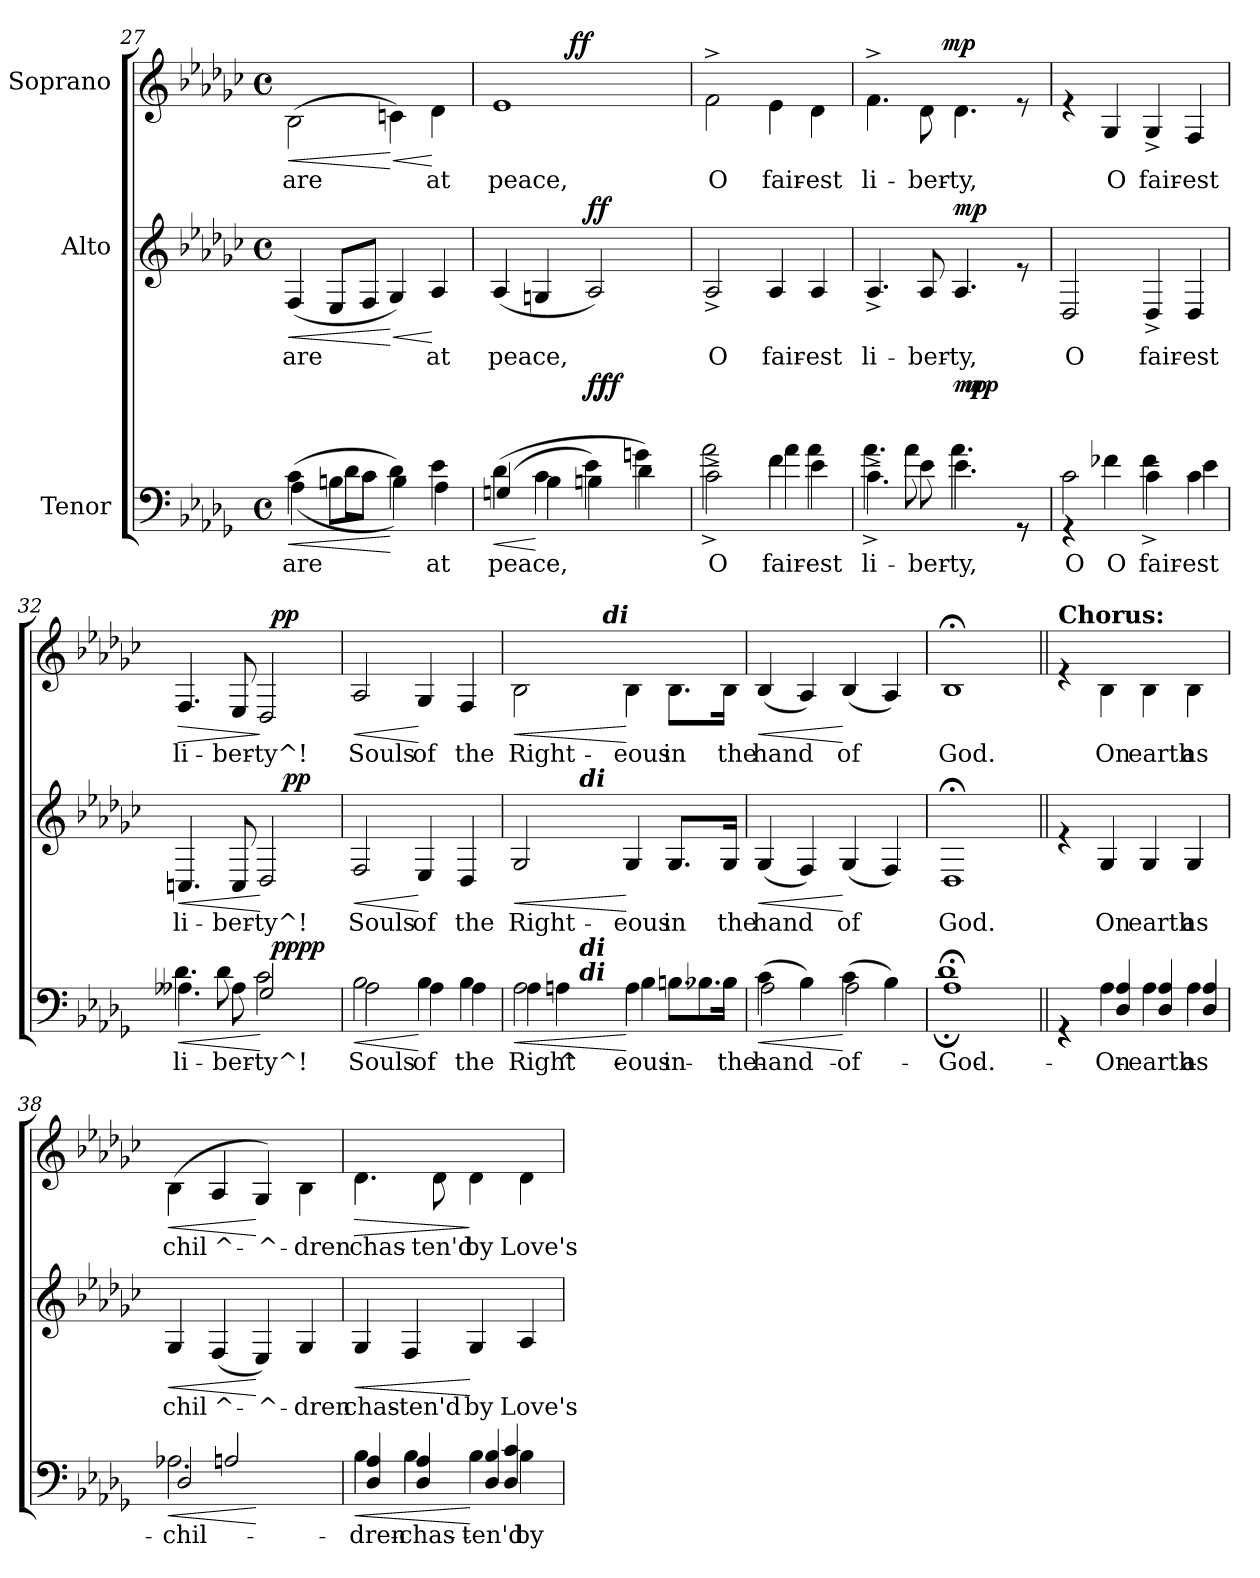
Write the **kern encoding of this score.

**kern	**text	**dynam	**kern	**text	**dynam	**kern	**text	**dynam
*part3	*part3	*part3	*part2	*part2	*part2	*part1	*part1	*part1
*staff3	*staff3	*staff3	*staff2	*staff2	*staff2	*staff1	*staff1	*staff1
*I"Tenor	*	*	*I"Alto	*	*	*I"Soprano	*	*
!!LO:LB:g=z
*clefF4	*	*	*clefG2	*	*	*clefG2	*	*
*ITrd4c7	*	*	*ITrd-7c-12	*	*	*ITrd-7c-12	*	*
*k[b-e-a-d-g-c-]	*	*	*k[b-e-a-d-g-c-]	*	*	*k[b-e-a-d-g-c-]	*	*
*G-:	*	*	*G-:	*	*	*G-:	*	*
*M4/4	*	*	*M4/4	*	*	*M4/4	*	*
*met(c)	*	*	*met(c)	*	*	*met(c)	*	*
=27	=27	=27	=27	=27	=27	=27	=27	=27
!	!LO:LY:b	!LO:HP:b	!	!	!	!	!	!
*^	*	*	*	*	*	*	*	*
!	!	!LO:LY:b	!	!	!LO:LY:b	!LO:HP:b	!	!LO:LY:b	!LO:HP:b
(>4F\	(>4D-\	are	<	(<4f/	are	<	(>2b-\	are	<
8En\L	8G-\L	.	.	8e-/L	.	.	.	.	.
8F\J	8F\J	.	.	8f/J	.	.	.	.	.
!	!	!	!	!	!	!LO:HP:n=1:b	!	!	!LO:HP:n=1:b
4G-\)	4E\)	.	[	4g-/)	.	[ <	4ccn\)	.	[ <
!	!	!LO:LY:b	!	!	!	!	!	!	!
!	!	!LO:LY:b	!	!	!LO:LY:b	!	!	!LO:LY:b	!
4A-\	4D-\	at	.	4a-/	at	[	4dd-\	at	[
=28	=28	=28	=28	=28	=28	=28	=28	=28	=28
!	!	!LO:LY:b	!LO:HP:b	!	!	!	!	!	!
!	!	!LO:LY:b	!	!	!LO:LY:b	!	!	!LO:LY:b	!
*	*^	*	*	*	*	*	*^	*	*
(>4G-\	(<4Cn/	2ryy	peace,	<	(<4a-/	peace,	.	1ee-	4..ryy	peace,	.
4F\	4E-\	.	.	[	4gn/	.	.	.	.	.	.
!	!	!	!	!	!	!	!	!	!	!	!LO:DY:a
.	.	.	.	.	.	.	.	.	2ryy	.	ff
!	!	!	!	!LO:DY:a	!	!	!LO:DY:a	!	!	!	!
4En\	4A-\)	32ryy	.	ff	2a-/)	.	ff	.	.	.	.
!	!	!	!	!LO:DY:a	!	!	!	!	!	!	!
.	.	4...ryy	.	ff	.	.	.	.	.	.	.
4G-\)	4cn\	.	.	.	.	.	.	.	.	.	.
.	.	.	.	.	.	.	.	.	16ryy	.	.
=29	=29	=29	=29	=29	=29	=29	=29	=29	=29	=29	=29
!	!	!	!LO:LY:b	!	!	!	!	!	!	!	!
!	!	!	!LO:LY:b	!	!	!LO:LY:b	!	!	!	!LO:LY:b	!
*	*v	*v	*	*	*	*	*	*v	*v	*	*
2F^<\	2d-^<\	O	.	2a-^</	O	.	2ff^>\	O	.
!	!	!LO:LY:b	!	!	!	!	!	!	!
!	!	!LO:LY:b	!	!	!LO:LY:b	!	!	!LO:LY:b	!
4B-\	4d-\	fair-	.	4a-/	fair-	.	4ee-\	fair-	.
!	!	!LO:LY:b	!	!	!	!	!	!	!
!	!	!LO:LY:b	!	!	!LO:LY:b	!	!	!LO:LY:b	!
4A-\	4d-\	-est	.	4a-/	-est	.	4dd-\	-est	.
=30	=30	=30	=30	=30	=30	=30	=30	=30	=30
!	!	!LO:LY:b	!	!	!	!	!	!	!
!	!	!LO:LY:b	!	!	!LO:LY:b	!	!	!LO:LY:b	!
*	*^	*	*	*	*	*	*^	*	*
4.F^<\	4.d-^<\	2ryy	li-	.	4.a-^</	li-	.	4.ff^>\	4...ryy	li-	.
!	!	!	!LO:LY:b	!	!	!	!	!	!	!	!
!	!	!	!LO:LY:b	!	!	!LO:LY:b	!	!	!	!LO:LY:b	!
8A-\	8d-\	.	-ber-	.	8a-/	-ber-	.	8dd-\	.	-ber-	.
!	!	!	!	!	!	!	!	!	!	!	!LO:DY:a
.	.	.	.	.	.	.	.	.	2ryy	.	mp
!	!	!	!LO:LY:b	!	!	!	!	!	!	!	!
!	!	!	!LO:LY:b	!LO:DY:a	!	!LO:LY:b	!LO:DY:a	!	!	!LO:LY:b	!
4.A-\	4.d-\	32ryy	-ty,	mp	4.a-/	-ty,	mp	4.dd-\	.	-ty,	.
!	!	!	!	!LO:DY:a	!	!	!	!	!	!	!
.	.	4...ryy	.	mp	.	.	.	.	.	.	.
8rGG	8rGG	.	.	.	8re	.	.	8re	.	.	.
.	.	.	.	.	.	.	.	.	32ryy	.	.
=31	=31	=31	=31	=31	=31	=31	=31	=31	=31	=31	=31
!	!	!	!LO:LY:b	!	!	!LO:LY:b	!	!	!	!	!
*	*v	*v	*	*	*	*	*	*v	*v	*	*
2F\	4rGG	O	.	2d-/	O	.	4re	.	.
!	!	!LO:LY:b	!	!	!	!	!	!LO:LY:b	!
.	4B--X\	O	.	.	.	.	4g-/	O	.
!	!	!LO:LY:b	!	!	!	!	!	!	!
!	!	!LO:LY:b	!	!	!LO:LY:b	!	!	!LO:LY:b	!
4F^<\	4B--^<\	fair-	.	4d-^</	fair-	.	4g-^</	fair-	.
!	!	!LO:LY:b	!	!	!	!	!	!	!
!	!	!LO:LY:b	!	!	!LO:LY:b	!	!	!LO:LY:b	!
4F\	4A-\	-est	.	4d-/	-est	.	4f/	-est	.
!!LO:PB:g=z
=32	=32	=32	=32	=32	=32	=32	=32	=32	=32
!	!	!LO:LY:b	!LO:HP:b	!	!	!	!	!	!
!	!	!LO:LY:b	!	!	!LO:LY:b	!LO:HP:b	!	!LO:LY:b	!LO:HP:b
*	*^	*	*	*^	*	*	*^	*	*
4.D--X\	4.G-\	2ryy	li-	<	4.cn/	2ryy	li-	<	4.f/	2ryy	li-	>
!	!	!	!LO:LY:b	!	!	!	!	!	!	!	!	!
!	!	!	!LO:LY:b	!	!	!	!LO:LY:b	!	!	!	!LO:LY:b	!
8D--\	8G-\	.	-ber-	.	8c/	.	-ber-	.	8e-/	.	-ber-	.
!	!	!	!LO:LY:b	!	!	!	!	!	!	!	!	!
!	!	!	!LO:LY:b	!	!	!	!LO:LY:b	!	!	!	!LO:LY:b	!
2C-/	2F\	32ryy	-ty^!	[	2d-/	16ryy	-ty^!	[	2d-/	32ryy	-ty^!	]
!	!	!	!	!LO:DY:a	!	!	!	!	!	!	!	!
!	!	!	!	!LO:DY:n=1:a	!	!	!	!	!	!	!	!LO:DY:a
.	.	4...ryy	.	pp pp	.	.	.	.	.	4...ryy	.	pp
!	!	!	!	!	!	!	!	!LO:DY:a	!	!	!	!
.	.	.	.	.	.	4..ryy	.	pp	.	.	.	.
=33	=33	=33	=33	=33	=33	=33	=33	=33	=33	=33	=33	=33
!	!	!	!LO:LY:b	!LO:HP:b	!	!	!	!	!	!	!	!
!	!	!	!LO:LY:b	!	!	!	!LO:LY:b	!LO:HP:b	!	!	!LO:LY:b	!LO:HP:b
*	*v	*v	*	*	*	*	*	*	*v	*v	*	*
*	*	*	*	*v	*v	*	*	*	*	*
2E-\	2D-\	Souls	<	2f/	Souls	<	2a-/	Souls	<
!	!	!LO:LY:b	!	!	!	!	!	!	!
!	!	!LO:LY:b	!	!	!LO:LY:b	!	!	!LO:LY:b	!
4E-\	4D-\	of	[	4e-/	of	[	4g-/	of	[
!	!	!LO:LY:b	!	!	!	!	!	!	!
!	!	!LO:LY:b	!	!	!LO:LY:b	!	!	!LO:LY:b	!
4E-\	4D-\	the	.	4d-/	the	.	4f/	the	.
=34	=34	=34	=34	=34	=34	=34	=34	=34	=34
!	!	!LO:LY:b	!LO:HP:b	!	!	!	!	!	!
!	!	!LO:LY:b	!	!	!LO:LY:b	!LO:HP:b	!	!LO:LY:b	!LO:HP:b
*	*^	*	*	*^	*	*	*^	*	*
2D-\	4D-\	4ryy	Right	<	2g-/	4ryy	Right-	<	2b-\	4ryy	Right-	<
!	!	!	!LO:LY:b	!	!	!	!	!	!	!	!	!
.	4Dn\	16.ryy	^-	.	.	16.ryy	.	.	.	8ryy	.	.
!	!	!	!	!	!	!LO:TX:a:Bi:t=di	!	!	!	!	!	!
!	!	!LO:TX:a:Bi:t=di	!	!	!	!	!	!	!	!	!	!
!	!	!LO:TX:a:Bi:t=di	!	!	!	!	!	!	!	!	!	!
.	.	2ryy	.	.	.	2ryy	.	.	.	.	.	.
.	.	.	.	.	.	.	.	.	.	32ryy	.	.
!	!	!	!	!	!	!	!	!	!	!LO:TX:a:Bi:t=di	!	!
.	.	.	.	.	.	.	.	.	.	2ryy	.	.
!	!	!	!LO:LY:b	!	!	!	!	!	!	!	!	!
!	!	!	!LO:LY:b	!	!	!	!LO:LY:b	!	!	!	!LO:LY:b	!
4D\	4E-\	.	-eous	[	4g-/	.	-eous	[	4b-\	.	-eous	[
!	!	!	!LO:LY:b	!	!	!	!	!	!	!	!	!
!	!	!	!LO:LY:b	!	!	!	!LO:LY:b	!	!	!	!LO:LY:b	!
8.En\L	8.E-X\L	.	in	.	8.g-/L	.	in	.	8.b-\L	.	in	.
.	.	8ryy	.	.	.	8ryy	.	.	.	.	.	.
.	.	.	.	.	.	.	.	.	.	16.ryy	.	.
!	!	!	!LO:LY:b	!	!	!	!	!	!	!	!	!
!	!	!	!LO:LY:b	!	!	!	!LO:LY:b	!	!	!	!LO:LY:b	!
16E-\Jk	16E-\Jk	.	the	.	16g-/Jk	.	the	.	16b-\Jk	.	the	.
.	.	32ryy	.	.	.	32ryy	.	.	.	.	.	.
=35	=35	=35	=35	=35	=35	=35	=35	=35	=35	=35	=35	=35
!	!	!	!LO:LY:b	!LO:HP:b	!	!	!	!	!	!	!	!
!	!	!	!LO:LY:b	!	!	!	!LO:LY:b	!LO:HP:b	!	!	!LO:LY:b	!LO:HP:b
*	*v	*v	*	*	*	*	*	*	*v	*v	*	*
*	*	*	*	*v	*v	*	*	*	*	*
(>4F\	2D-\	hand	<	(<4g-/	hand	<	(<4b-/	hand	<
4E-\)	.	.	.	4f/)	.	.	4a-/)	.	.
!	!	!LO:LY:b	!	!	!	!	!	!	!
!	!	!LO:LY:b	!	!	!LO:LY:b	!	!	!LO:LY:b	!
(>4F\	2D-\	of	[	(<4g-/	of	[	(<4b-/	of	[
4E-\)	.	.	.	4f/)	.	.	4a-/)	.	.
=36	=36	=36	=36	=36	=36	=36	=36	=36	=36
!	!	!LO:LY:b	!	!	!	!	!	!	!
!	!	!LO:LY:b	!	!	!LO:LY:b	!	!	!LO:LY:b	!
1D-;<	1G-;<	God.	.	1d-;	God.	.	1b-;<	God.	.
!!LO:LB:g=z
=37||	=37||	=37||	=37||	=37||	=37||	=37||	=37||	=37||	=37||
!	!	!	!	!	!	!	!LO:TX:a:B:t=Chorus&colon;	!	!
4rGG	4rGG	.	.	4re	.	.	4re	.	.
!	!	!LO:LY:b	!	!	!	!	!	!	!
!	!	!LO:LY:b	!	!	!LO:LY:b	!	!	!LO:LY:b	!
4D-\	4GG-/ 4D-/	On	.	4g-/	On	.	4b-\	On	.
!	!	!LO:LY:b	!	!	!	!	!	!	!
!	!	!LO:LY:b	!	!	!LO:LY:b	!	!	!LO:LY:b	!
4D-\	4GG-/ 4D-/	earth	.	4g-/	earth	.	4b-\	earth	.
!	!	!LO:LY:b	!	!	!	!	!	!	!
!	!	!LO:LY:b	!	!	!LO:LY:b	!	!	!LO:LY:b	!
4D-\	4GG-/ 4D-/	as	.	4g-/	as	.	4b-\	as	.
=38	=38	=38	=38	=38	=38	=38	=38	=38	=38
!	!	!LO:LY:b	!LO:HP:b	!	!LO:LY:b	!LO:HP:b	!	!LO:LY:b	!LO:HP:b
*^	*^	*	*	*	*	*	*	*	*
2ryy	2.D-X\	2GG-/	2Dn/	chil-	<	4g-/	chil	<	(>4b-\	chil	<
!	!	!	!	!	!	!	!LO:LY:b	!	!	!LO:LY:b	!
.	.	.	.	.	.	(<4f/	^-	.	4a-/	^-	.
!	!	!	!	!	!	!	!LO:LY:b	!	!	!LO:LY:b	!
4ryy	.	4ryy	4ryy	.	[	4e-/)	-^-	[	4g-/)	-^-	[
!	!	!	!	!	!	!	!LO:LY:b	!	!	!LO:LY:b	!
4ryy	4ryy	4ryy	4ryy	.	.	4g-/	-dren	.	4b-\	-dren	.
=39	=39	=39	=39	=39	=39	=39	=39	=39	=39	=39	=39
!	!	!	!	!LO:LY:b	!LO:HP:b	!	!	!	!	!	!
!	!	!	!	!LO:LY:b	!	!	!LO:LY:b	!LO:HP:b	!	!LO:LY:b	!LO:HP:b
*	*v	*v	*v	*	*	*	*	*	*	*	*
4E-\	4GG-/ 4D-/	dren	<	4g-/	chas-	<	4.dd-\	chas-	>
!	!	!LO:LY:b	!	!	!	!	!	!	!
!	!	!LO:LY:b	!	!	!LO:LY:b	!	!	!	!
4E-\	4GG-/ 4D-/	chas-	.	4f/	-ten'd	.	.	.	.
!	!	!	!	!	!	!	!	!LO:LY:b	!
.	.	.	.	.	.	.	8dd-\	-ten'd	.
!	!	!LO:LY:b	!	!	!	!	!	!	!
!	!	!LO:LY:b	!	!	!LO:LY:b	!	!	!LO:LY:b	!
4E-\	4GG-/ 4E-/	-ten'd	[	4g-/	by	[	4dd-\	by	]
!	!	!LO:LY:b	!	!	!	!	!	!	!
!	!	!LO:LY:b	!	!	!LO:LY:b	!	!	!LO:LY:b	!
4E-\	4GG-/ 4F/	by	.	4a-/	Love's	.	4dd-\	Love's	.
*v	*v	*	*	*	*	*	*	*	*
=	=	=	=	=	=	=	=	=
*-	*-	*-	*-	*-	*-	*-	*-	*-
